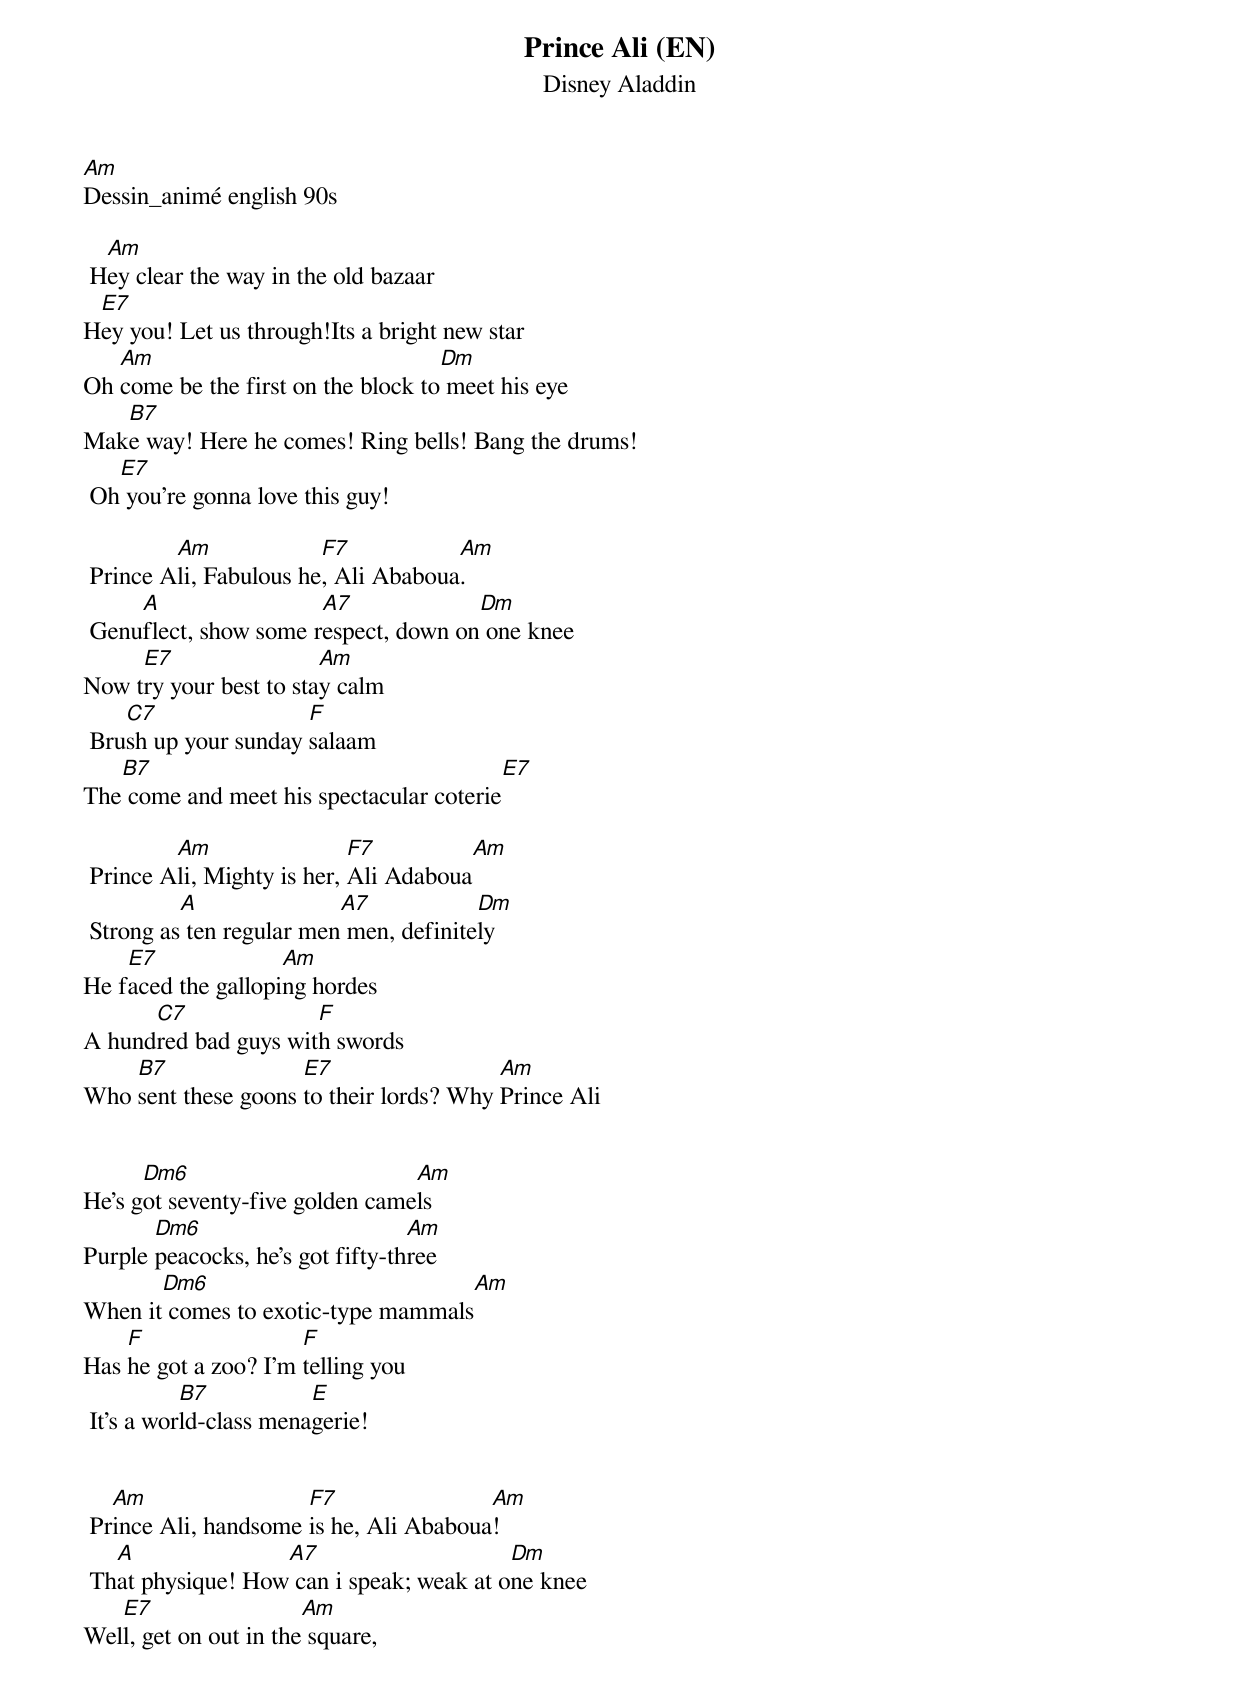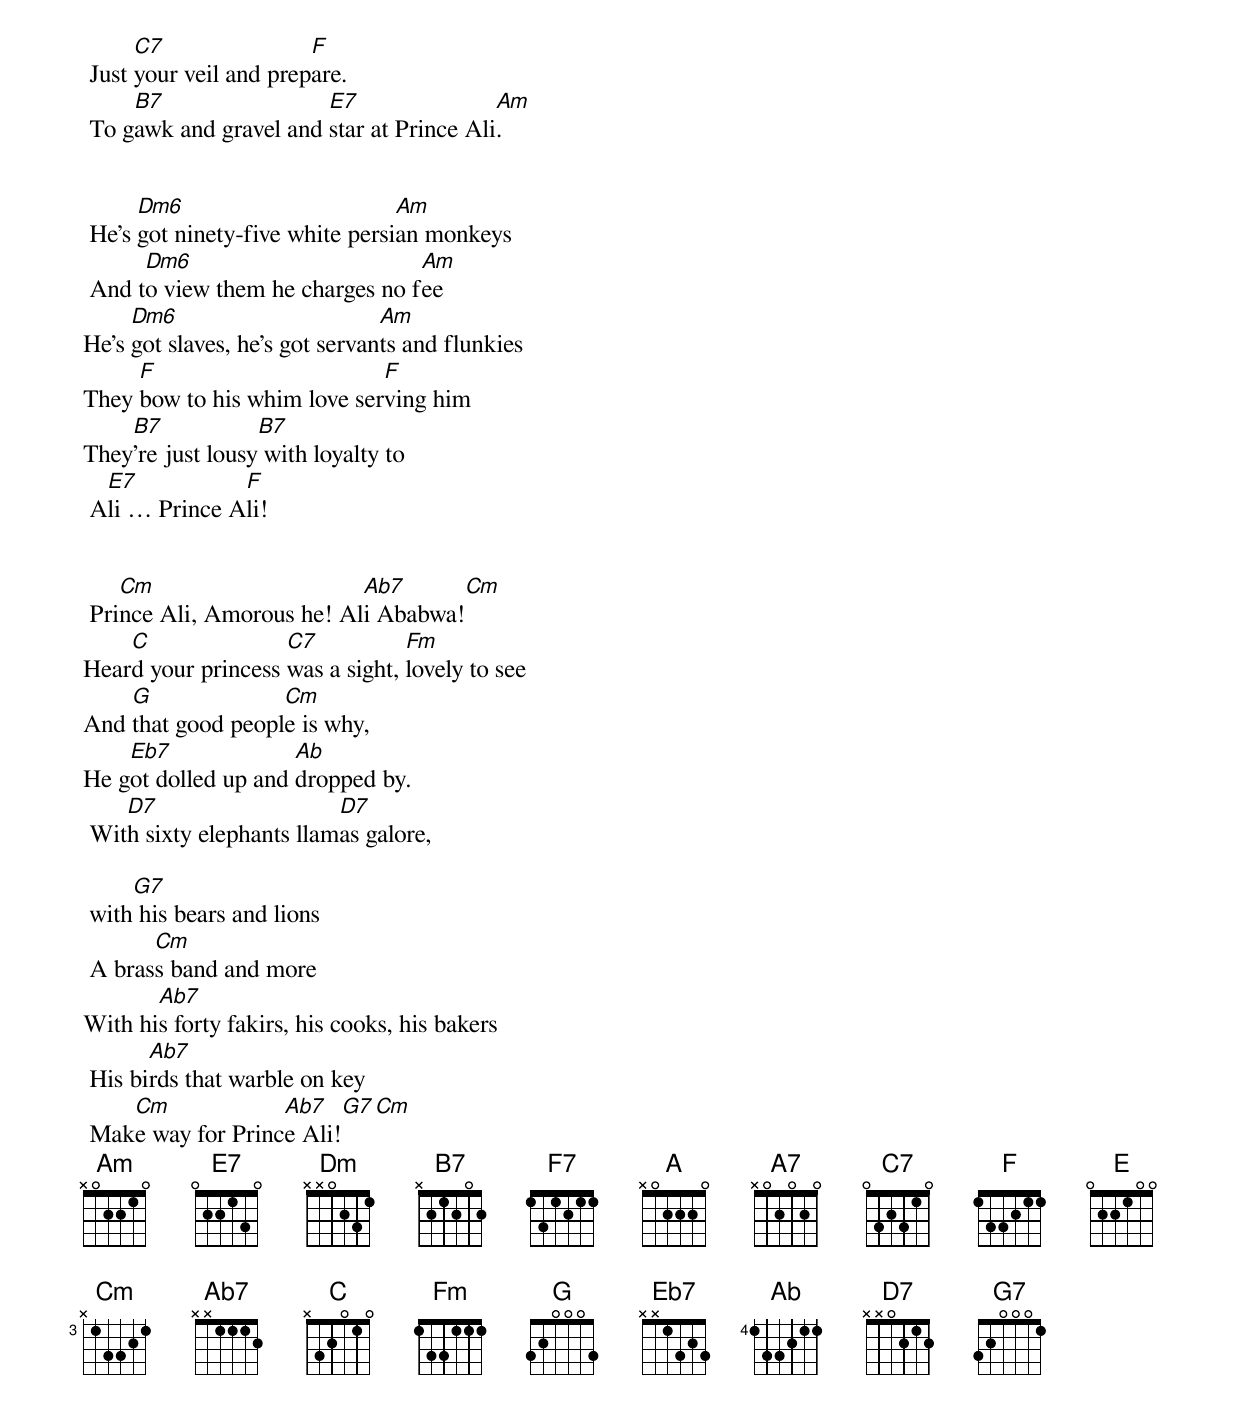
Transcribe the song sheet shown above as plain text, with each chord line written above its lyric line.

Prince Ali (EN)
Disney Aladdin
Am
Dessin_animé english 90s

  Am
 Hey clear the way in the old bazaar
 E7
Hey you! Let us through!Its a bright new star
   Am                               Dm
Oh come be the first on the block to meet his eye
   B7
Make way! Here he comes! Ring bells! Bang the drums!
   E7
 Oh you’re gonna love this guy!

         Am             F7           Am
 Prince Ali, Fabulous he, Ali Ababoua.
     A                 A7             Dm
 Genuflect, show some respect, down on one knee
     E7                 Am
Now try your best to stay calm
    C7                F
 Brush up your sunday salaam
   B7                                    E7
The come and meet his spectacular coterie

         Am                 F7           Am
 Prince Ali, Mighty is her, Ali Adaboua
          A               A7            Dm
 Strong as ten regular men men, definitely
    E7              Am
He faced the galloping hordes
      C7              F
A hundred bad guys with swords
    B7               E7                  Am
Who sent these goons to their lords? Why Prince Ali


      Dm6                        Am
He’s got seventy-five golden camels
       Dm6                        Am
Purple peacocks, he’s got fifty-three
       Dm6                               Am
When it comes to exotic-type mammals
    F                 F
Has he got a zoo? I’m telling you
           B7           E
 It's a world-class menagerie!


   Am                 F7                Am
 Prince Ali, handsome is he, Ali Ababoua!
   A               A7                     Dm
 That physique! How can i speak; weak at one knee
   E7                  Am
Well, get on out in the square,
      C7                F
 Just your veil and prepare.
     B7                 E7                Am
 To gawk and gravel and star at Prince Ali.


      Dm6                        Am
 He’s got ninety-five white persian monkeys
      Dm6                        Am
 And to view them he charges no fee
     Dm6                        Am
He’s got slaves, he’s got servants and flunkies
     F                       F
They bow to his whim love serving him
    B7            B7
They’re just lousy with loyalty to
  E7           F
 Ali … Prince Ali!


    Cm                     Ab7            Cm
 Prince Ali, Amorous he! Ali Ababwa!
    C               C7           Fm
Heard your princess was a sight, lovely to see
    G              Cm
And that good people is why,
    Eb7              Ab
He got dolled up and dropped by.
    D7                    D7
 With sixty elephants llamas galore,

     G7
 with his bears and lions
       Cm
 A brass band and more
       Ab7
With his forty fakirs, his cooks, his bakers
       Ab7
 His birds that warble on key
    Cm             Ab7    G7   Cm
 Make way for Prince Ali!
